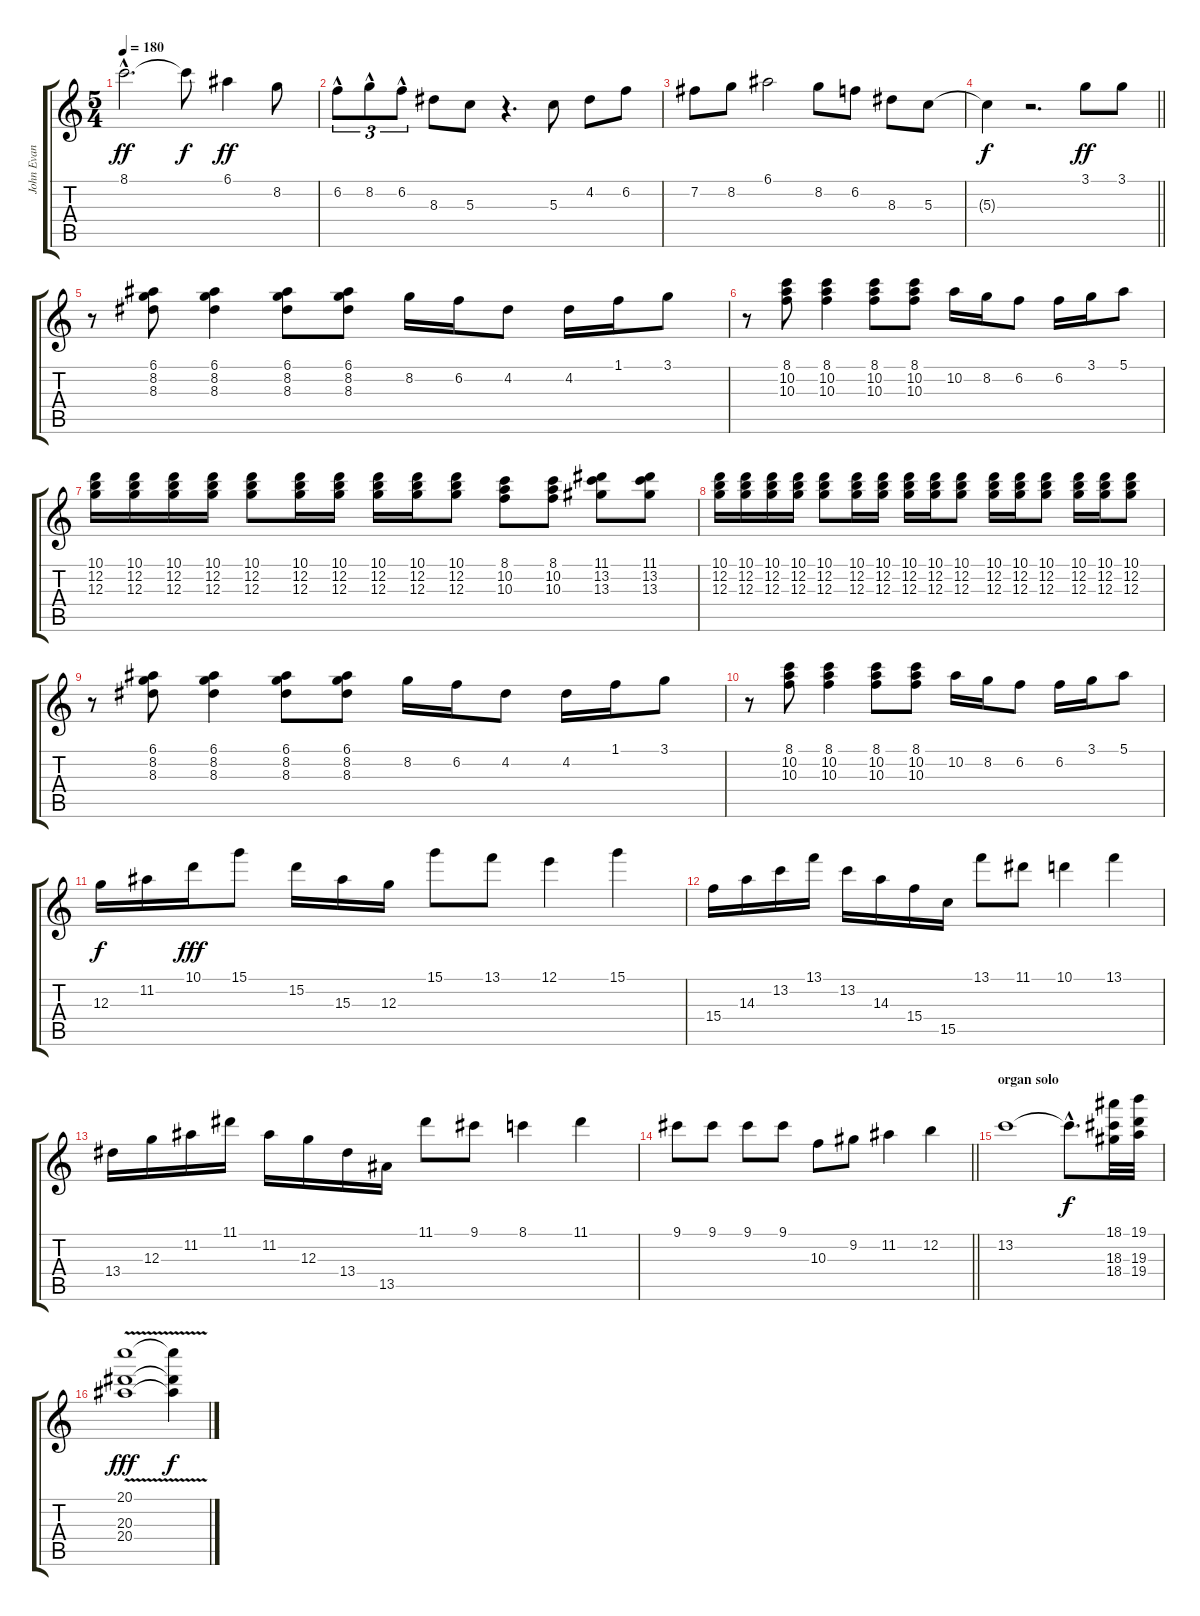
\track ("John Evan (organ)" "John Evan ") {instrument rockorgan}
\staff {score tabs}
\tuning (E5 B4 G4 D4 A3 E3) {hide}
\ts (5 4)
\tempo 180
\clef g2
\ks c
8.1{hac}.2{d dy ff} 8.1{t}.8{dy f} 6.1.4{dy ff} 8.2.8 |
6.2{hac}.8{tu (3 2)} 8.2{hac}.8{tu (3 2)} 6.2{hac}.8{tu (3 2)} 8.3.8 5.3.8 r.4{d} 5.3.8 4.2.8 6.2.8 |
7.2.8 8.2.8 6.1.2 8.2.8 6.2.8 8.3.8 5.3.8 |
\barLineRight lightlight
5.3{t}.4{dy f} r.2{d} 3.1.8{dy ff} 3.1.8 |
r.8 (6.1 8.2 8.3).8 (6.1 8.2 8.3).4 (6.1 8.2 8.3).8 (6.1 8.2 8.3).8 8.2.16 6.2.16 4.2.8 4.2.16 1.1.16 3.1.8 |
r.8 (8.1 10.2 10.3).8 (8.1 10.2 10.3).4 (8.1 10.2 10.3).8 (8.1 10.2 10.3).8 10.2.16 8.2.16 6.2.8 6.2.16 3.1.16 5.1.8 |
(10.1 12.2 12.3).16 (10.1 12.2 12.3).16 (10.1 12.2 12.3).16 (10.1 12.2 12.3).16 (10.1 12.2 12.3).8 (10.1 12.2 12.3).16 (10.1 12.2 12.3).16 (10.1 12.2 12.3).16 (10.1 12.2 12.3).16 (10.1 12.2 12.3).8 (8.1 10.2 10.3).8 (8.1 10.2 10.3).8 (11.1 13.2 13.3).8 (11.1 13.2 13.3).8 |
(10.1 12.2 12.3).16 (10.1 12.2 12.3).16 (10.1 12.2 12.3).16 (10.1 12.2 12.3).16 (10.1 12.2 12.3).8 (10.1 12.2 12.3).16 (10.1 12.2 12.3).16 (10.1 12.2 12.3).16 (10.1 12.2 12.3).16 (10.1 12.2 12.3).8 (10.1 12.2 12.3).16 (10.1 12.2 12.3).16 (10.1 12.2 12.3).8 (10.1 12.2 12.3).16 (10.1 12.2 12.3).16 (10.1 12.2 12.3).8 |
r.8 (6.1 8.2 8.3).8 (6.1 8.2 8.3).4 (6.1 8.2 8.3).8 (6.1 8.2 8.3).8 8.2.16 6.2.16 4.2.8 4.2.16 1.1.16 3.1.8 |
r.8 (8.1 10.2 10.3).8 (8.1 10.2 10.3).4 (8.1 10.2 10.3).8 (8.1 10.2 10.3).8 10.2.16 8.2.16 6.2.8 6.2.16 3.1.16 5.1.8 |
12.3.16{dy f} 11.2.16 10.1.16{dy fff} 15.1.8 15.2.16 15.3.16 12.3.16 15.1.8 13.1.8 12.1.4 15.1.4 |
15.4.16 14.3.16 13.2.16 13.1.16 13.2.16 14.3.16 15.4.16 15.5.16 13.1.8 11.1.8 10.1.4 13.1.4 |
13.4.16 12.3.16 11.2.16 11.1.16 11.2.16 12.3.16 13.4.16 13.5.16 11.1.8 9.1.8 8.1.4 11.1.4 |
\barLineRight lightlight
9.1.8 9.1.8 9.1.8 9.1.8 10.3.8 9.2.8 11.2.4 12.2.4 |
\section ("" "organ solo")
13.2.1 13.2{hac t}.8{d dy f} (18.1 18.3 18.4).32 (19.1 19.3 19.4).32 |
(20.1{v} 20.3{v} 20.4{v}).1{dy fff} (20.1{t} 20.3{t} 20.4{t}).4{dy f}
